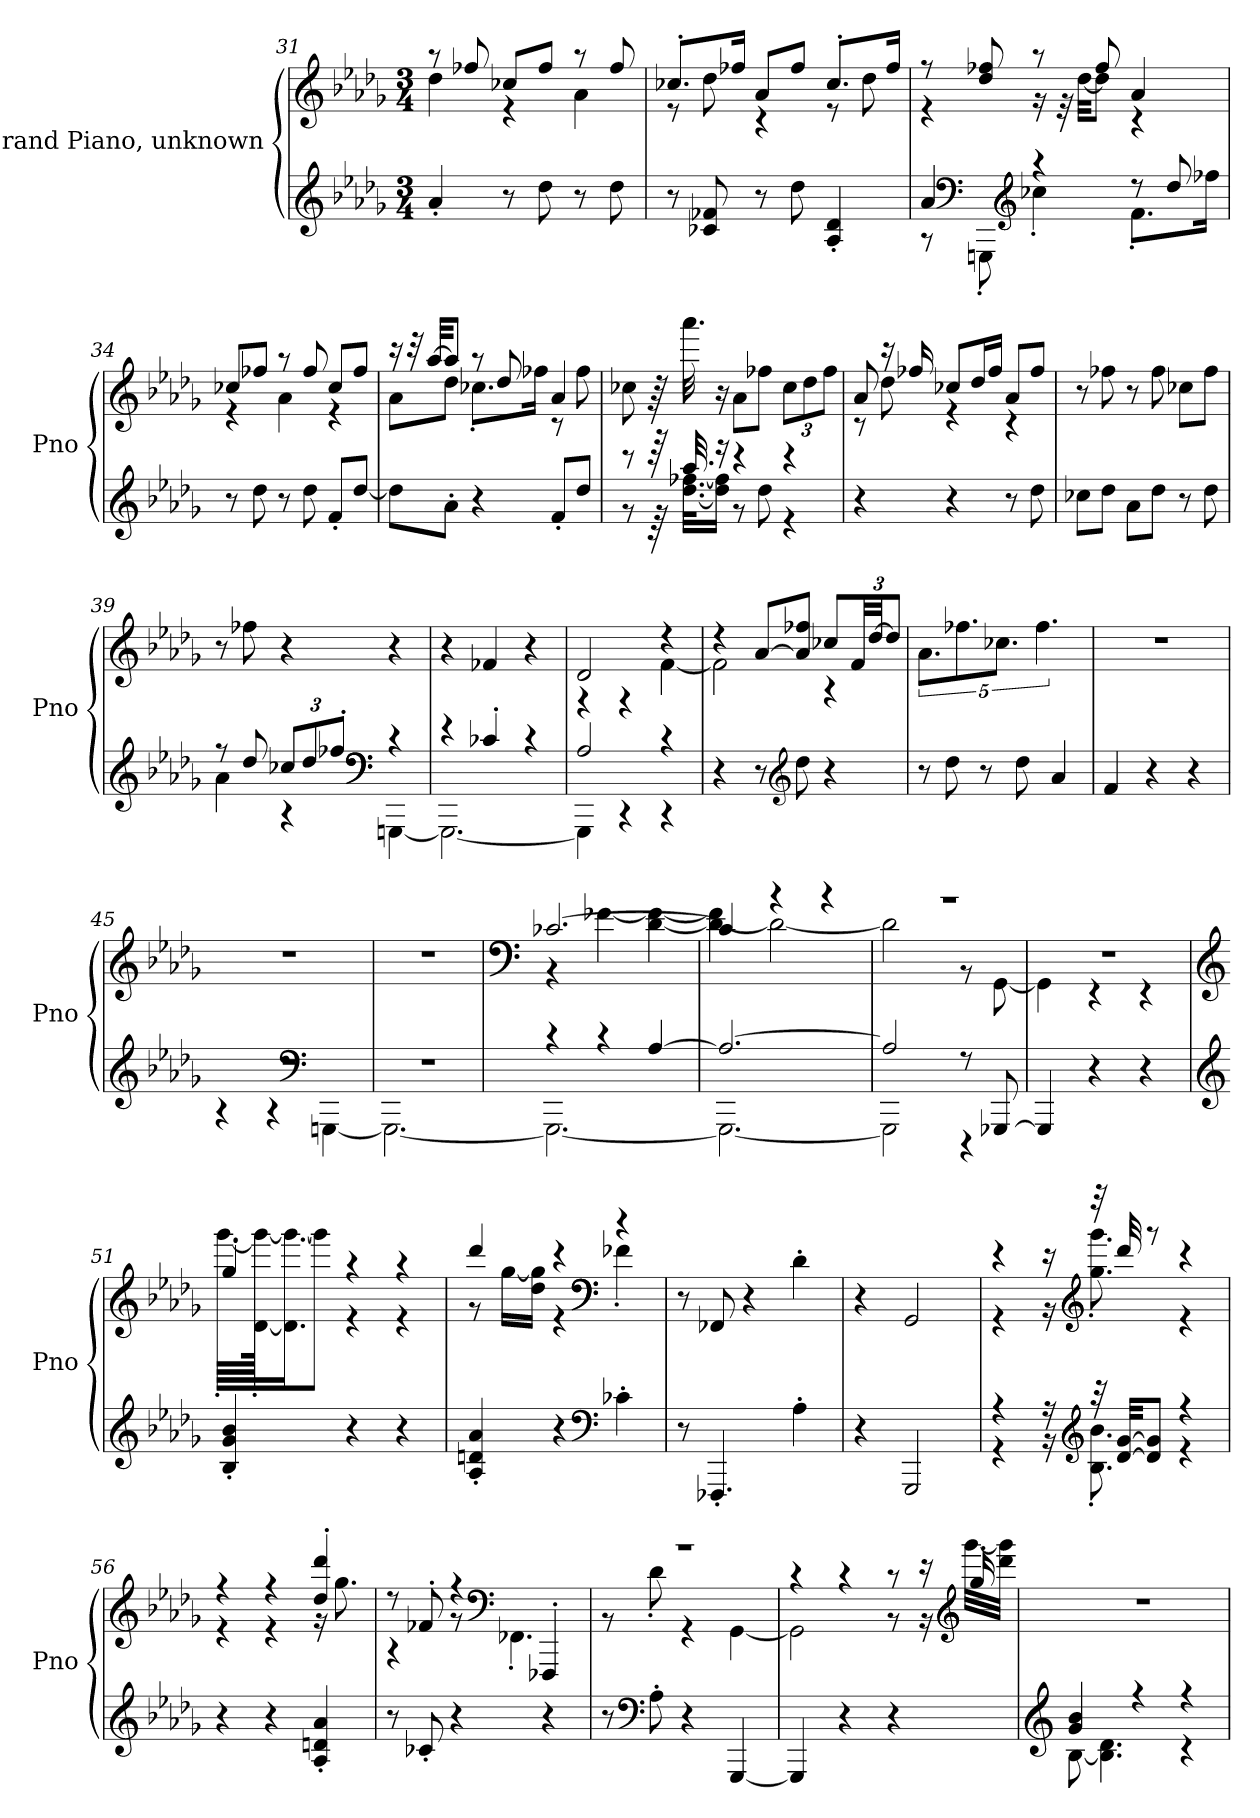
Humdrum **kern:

**kern	**kern
*part1	*part1
*staff2	*staff1
*I"Grand Piano, unknown	*
*I'Pno	*
!!LO:LB:g=z
*clefG2	*clefG2
*k[b-e-a-d-g-]	*k[b-e-a-d-g-]
*M3/4	*M3/4
=31	=31
*	*^
4a-'/	8r	4dd-\
.	8ff-X/	.
8r	8cc-X/L	4r
8dd-\	8ff-/J	.
8r	8r	4a-\
8dd-\	8ff-/	.
=32	=32	=32
8r	8.cc-X'/L	8r
8c-X/ 8f-X/	.	8dd-\
.	16ff-X/Jk	.
8r	8a-/L	4r
8dd-\	8ff-/J	.
4A-/' 4d-/'	8.cc-'/L	8r
.	.	8dd-\
.	16ff-/Jk	.
=33	=33	=33
*^	*	*
4a-/	8r	8r	4r
*clefF4	*	*	*
.	8GGGn'\	8dd-/ 8ff-X/	.
*clefG2	*	*	*
4r	4cc-X'\	8r	16r
.	.	.	32r
.	.	.	[32dd-\KKL
.	.	8ff-/	8dd-\J]
8r	8.f'\L	4a-/	4r
8dd-/	.	.	.
.	16ff-X\Jk	.	.
*v	*v	*	*
=34	=34	=34
8r	8cc-X/L	4r
8dd-\	8ff-X/J	.
8r	8r	4a-\
8dd-\	8ff-/	.
8f'/L	8cc-/L	4r
[8dd-/J	8ff-/J	.
!!LO:PB:g=z	!!
=35	=35	=35
8dd-\L]	16r	8a-\L
.	32r	.
.	[32aa-/KKL	.
8a-'\J	8aa-/J]	8dd-\J
4r	8r	8.cc-X'\L
.	8dd-/	.
.	.	16ff-X\Jk
8f'/L	4a-/	8r
8dd-/J	.	8ff-\
*	*v	*v
=36	=36
*^	*
8r	8r	8cc-X\
64r	64r	64r
32.aa-/	[32.dd-\ [32.ff-X\KLL	32.aaa-\
16r	16dd-\] 16ff-\]JJ	16r
4r	8r	8a-\L
.	8dd-\	8ff-X\J
*	*	*Xbrackettup
4r	4r	12cc-\L
.	.	12dd-\
.	.	12ff-\J
*v	*v	*
=37	=37
*	*^
4r	8a-/	8r
.	16r	8dd-\
.	16ff-X/	.
4r	8cc-X/L	4r
.	16dd-/L	.
.	16ff-/JJ	.
8r	8a-/L	4r
8dd-\	8ff-/J	.
*	*v	*v
=38	=38
8cc-X\L	8r
8dd-\J	8ff-X\
8a-\L	8r
8dd-\J	8ff-\
8r	8cc-X\L
8dd-\	8ff-\J
!!LO:LB:g=z
=39	=39
*^	*
8r	4a-\	8r
8dd-/	.	8ff-X\
*Xbrackettup	*	*
12cc-X/L	4r	4r
12dd-/	.	.
12ff-X'/J	.	.
*clefF4	*	*
4r	[4GGGn\	4r
=40	=40	=40
4r	2.GGG\_	4r
4c-X'/	.	4f-X/
4r	.	4r
=41	=41	=41
*	*	*^
2A-/	4GGG\]	2d-/	4r
.	4r	.	4r
4r	4r	4r	[4f\
*v	*v	*	*
=42	=42	=42
4r	4r	2f\]
8r	[8a-/L	.
*clefG2	*	*
8dd-\	8a-/] 8ff-X/J	.
4r	8cc-X/L	4r
.	48f/LL	.
.	[48dd-/JJ	.
.	12dd-/J]	.
*	*v	*v
=43	=43
*	*brackettup
8r	10.a-\L
8dd-\	.
.	10.ff-X\
8r	.
.	10.cc-X\J
8dd-\	.
.	5.ff-\
4a-/	.
=44	=44
4f/	2.r
4r	.
4r	.
!!LO:LB:g=z
=45	=45
*^	*
2.r	4r	2.r
.	4r	.
*clefF4	*	*
.	[4GGGn\	.
=46	=46	=46
2.r	2.GGG\_	2.r
=47	=47	=47
*	*	*clefF4
*	*	*^
4r	2.GGG\_	[2.c-X/	4r
4r	.	.	[4f-X\
[4A-/	.	.	[4d-\ 4f-\_
=48	=48	=48	=48
2.A-/_	2.GGG\_	4c-/]	4d-\_ 4f-\]
.	.	4r	2d-\_
.	.	4r	.
=49	=49	=49	=49
2A-/]	2GGG\]	2.r	2d-\]
8r	4r	.	8r
[8GGG-X/	.	.	[8GG-\
*v	*v	*	*
=50	=50	=50
4GGG-/]	2.r	4GG-\]
4r	.	4r
4r	.	4r
=51	=51	=51
*clefG2	*clefG2	*
4B-/' 4g-/' 4b-/'	4gg-'/	[64.ggg-'\LLLL
.	.	[128d-\' 128ggg-\_'JJK
.	.	16.d-\] 16.ggg-\_J
.	.	8ggg-\J]
4r	4r	4r
4r	4r	4r
!!LO:LB:g=z	!!
=52	=52	=52
4A-/' 4dn/' 4a-/'	4ddd-/	8r
.	.	[16gg-\LL
.	.	16dd-\ 16gg-\]JJ
4r	4r	4r
*clefF4	*clefF4	*
4c-X'\	4r	4f-X'\
*	*v	*v
=53	=53
8r	8r
4.FFF-X'/	8FF-X/
.	4r
4A-'\	4d-'\
=54	=54
4r	4r
2GGG-/	2GG-/
=55	=55
*^	*^
4r	4r	4r	4r
16r	16r	16r	16r
*clefG2	*	*clefG2	*
32r	8.B-\' 8.b-\'	32r	8.gg-\' 8.ggg-\'
[32d-/ [32g-/KKL	.	32ddd-/	.
8d-/] 8g-/]J	.	8r	.
4r	4r	4r	4r
*v	*v	*	*
=56	=56	=56
4r	4r	4r
4r	4r	4r
4A-/' 4dn/' 4a-/'	4dd-/' 4ddd-/'	16r
.	.	8.gg-\
=57	=57	=57
8r	8r	4r
8c-X'/	8f-X'/	.
4r	4r	8r
*	*clefF4	*
.	.	4.FF-X'\
4r	4FFF-X'/	.
!!LO:LB:g=z	!!
=58	=58	=58
8r	2.r	8r
*clefF4	*	*
8A-'\	.	8d-'\
4r	.	4r
[4GGG-/	.	[4GG-\
=59	=59	=59
4GGG-/]	4r	2GG-\]
4r	4r	.
4r	8r	8r
.	16r	16r
*	*clefG2	*
.	16gg-'/	[32ggg-\LLL
.	.	32ddd-\ 32ggg-\]JJJ
*	*v	*v
=60	=60
*clefG2	*
*^	*
4g-/ 4b-/	[8B-\	2.r
.	4.B-\] 4.d-\	.
4r	.	.
4r	4r	.
*v	*v	*
=	=
*-	*-
